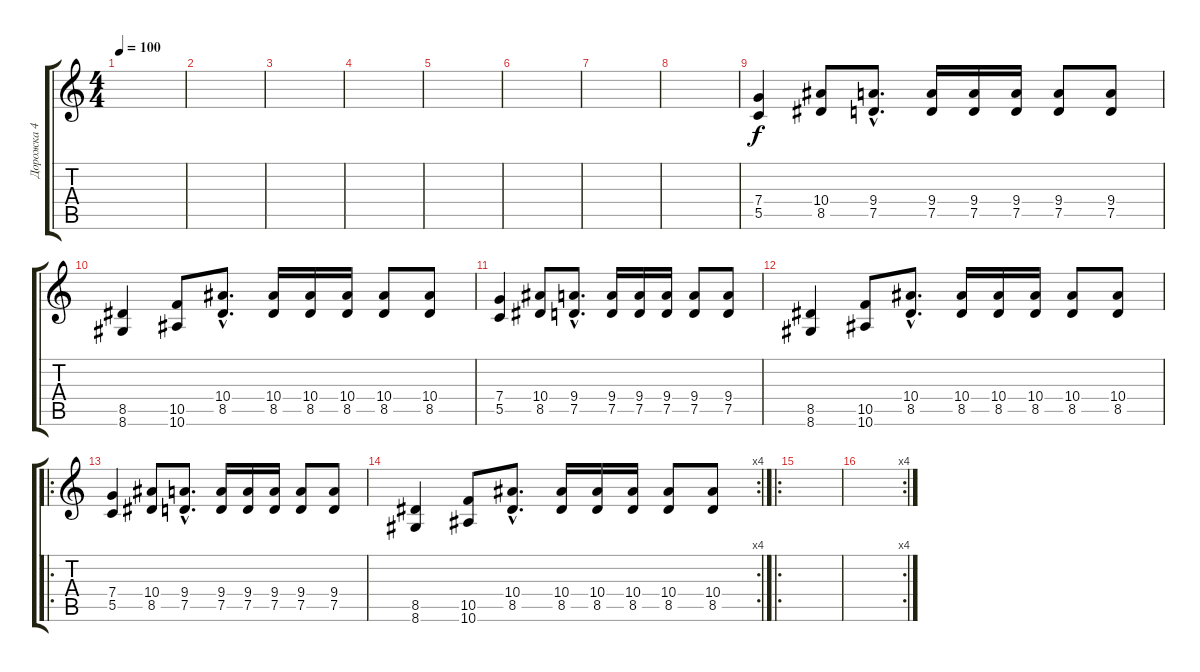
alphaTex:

\track ("Дорожка 4" "Дорожка 4") {instrument acousticguitarsteel}
\staff {score tabs}
\tuning (D4 A3 F3 C3 G2 C2) {hide}
\ts (4 4)
\tempo 100
\clef g2
\ks c
|
|
|
|
|
|
|
|
(7.4 5.5).4 (10.4 8.5).8 (9.4{hac} 7.5{hac}).8{d} (9.4 7.5).16 (9.4 7.5).16 (9.4 7.5).16 (9.4 7.5).8 (9.4 7.5).8 |
(8.5 8.6).4 (10.5 10.6).8 (10.4{hac} 8.5{hac}).8{d} (10.4 8.5).16 (10.4 8.5).16 (10.4 8.5).16 (10.4 8.5).8 (10.4 8.5).8 |
(7.4 5.5).4 (10.4 8.5).8 (9.4{hac} 7.5{hac}).8{d} (9.4 7.5).16 (9.4 7.5).16 (9.4 7.5).16 (9.4 7.5).8 (9.4 7.5).8 |
(8.5 8.6).4 (10.5 10.6).8 (10.4{hac} 8.5{hac}).8{d} (10.4 8.5).16 (10.4 8.5).16 (10.4 8.5).16 (10.4 8.5).8 (10.4 8.5).8 |
\ro
(7.4 5.5).4 (10.4 8.5).8 (9.4{hac} 7.5{hac}).8{d} (9.4 7.5).16 (9.4 7.5).16 (9.4 7.5).16 (9.4 7.5).8 (9.4 7.5).8 |
\rc 4
(8.5 8.6).4 (10.5 10.6).8 (10.4{hac} 8.5{hac}).8{d} (10.4 8.5).16 (10.4 8.5).16 (10.4 8.5).16 (10.4 8.5).8 (10.4 8.5).8 |
\ro
|
\rc 4
